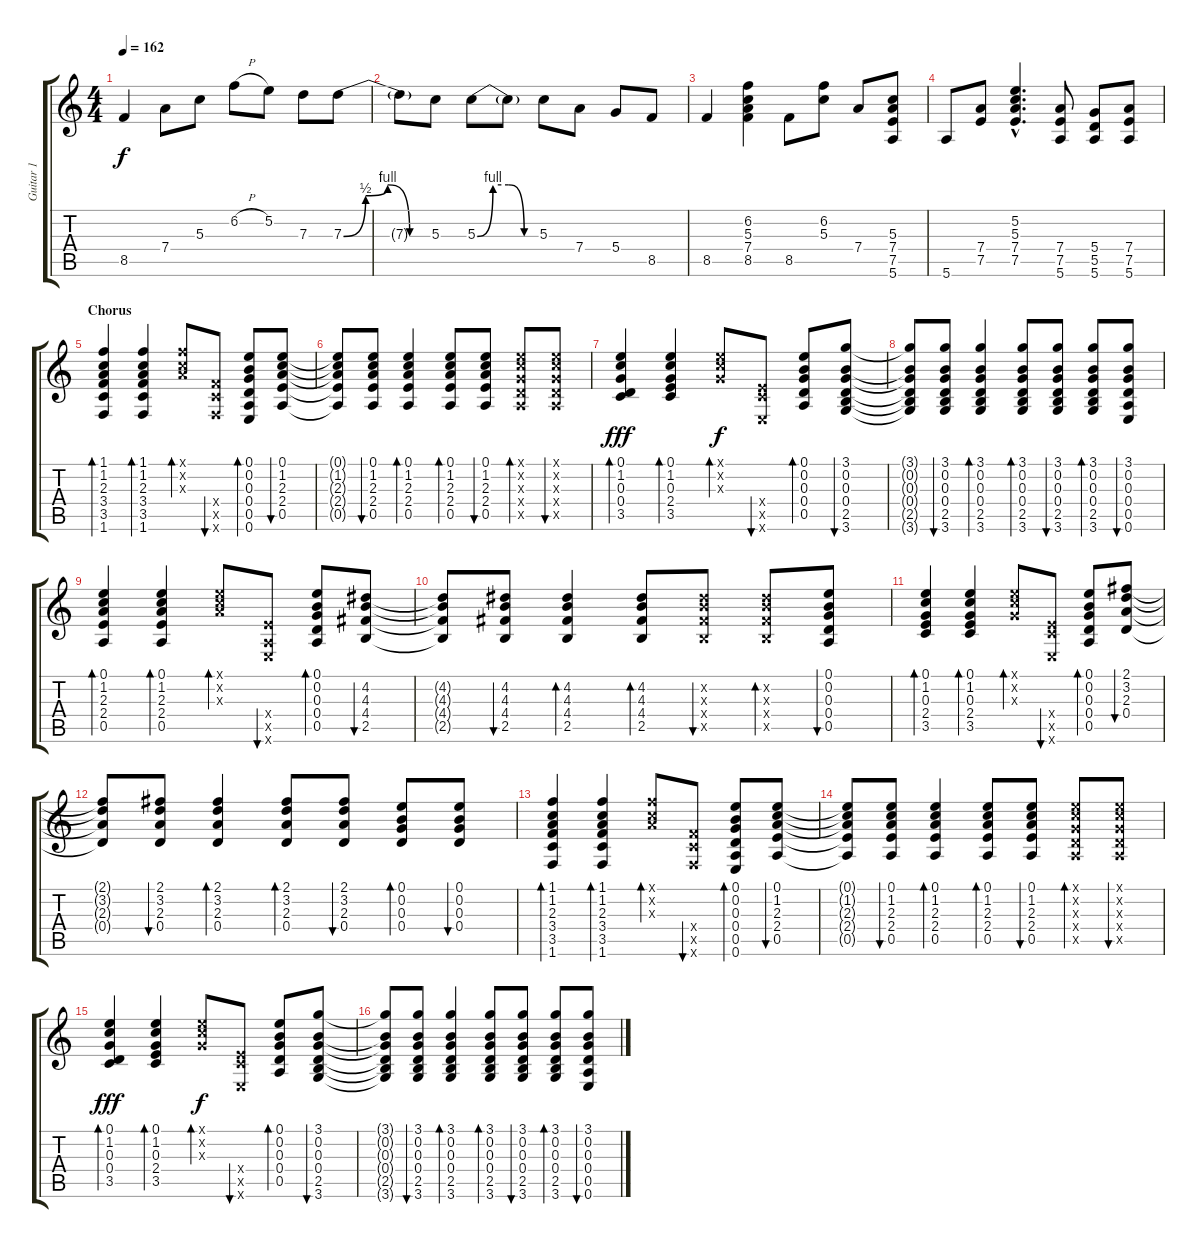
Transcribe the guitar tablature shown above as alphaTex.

\track ("Guitar 1" "Guitar 1") {instrument acousticguitarsteel}
\staff {score tabs}
\tuning (E4 B3 G3 D3 A2 E2) {hide}
\ts (4 4)
\tempo 162
\clef g2
\ks c
8.5.4{dy f} 7.4.8 5.3.8 6.2{h}.8 5.2.8 7.3.8 7.3{be (custom 0 0 15 2 30 4 45 0 60 0)}.8 |
7.3{t}.8 5.3.8 5.3{be (custom 0 0 15 4 30 4 45 0 60 0)}.8 5.3{t}.8 5.3.8 7.4.8 5.4.8 8.5.8 |
8.5.4 (6.2 5.3 7.4 8.5).4 8.5.8 (6.2 5.3).8 7.4.8 (5.3 7.4 7.5 5.6).8 |
5.6.8 (7.4 7.5).8 (5.2{hac} 5.3{hac} 7.4{hac} 7.5{hac}).4{d} (7.4 7.5 5.6).8 (5.4 5.5 5.6).8 (7.4 7.5 5.6).8 |
\section ("" "Chorus")
(1.1 1.2 2.3 3.4 3.5 1.6).4{bd 60} (1.1 1.2 2.3 3.4 3.5 1.6).4{bd 60} (1.1{x} 1.2{x} 2.3{x}).8{bd 60} (3.4{x} 3.5{x} 1.6{x}).8{bu 60} (0.1 0.2 0.3 0.4 0.5 0.6).8{bd 60} (0.1 1.2 2.3 2.4 0.5).8{bu 60} |
(0.1{t} 1.2{t} 2.3{t} 2.4{t} 0.5{t}).8 (0.1 1.2 2.3 2.4 0.5).8{bu 60} (0.1 1.2 2.3 2.4 0.5).4{bd 60} (0.1 1.2 2.3 2.4 0.5).8{bd 60} (0.1 1.2 2.3 2.4 0.5).8{bu 60} (0.1{x} 1.2{x} 0.3{x} 0.4{x} 0.5{x}).8{bd 60} (0.1{x} 1.2{x} 0.3{x} 0.4{x} 0.5{x}).8{bu 60} |
(0.1 1.2 0.3 0.4 3.5).4{bd 60 dy fff} (0.1 1.2 0.3 2.4 3.5).4{bd 60} (0.1{x} 1.2{x} 0.3{x}).8{bd 60 dy f} (2.4{x} 3.5{x} 0.6{x}).8{bu 60} (0.1 0.2 0.3 0.4 0.5).8{bd 60} (3.1 0.2 0.3 0.4 2.5 3.6).8{bu 60} |
(3.1{t} 0.2{t} 0.3{t} 0.4{t} 2.5{t} 3.6{t}).8 (3.1 0.2 0.3 0.4 2.5 3.6).8{bu 60} (3.1 0.2 0.3 0.4 2.5 3.6).4{bd 60} (3.1 0.2 0.3 0.4 2.5 3.6).8{bd 60} (3.1 0.2 0.3 0.4 2.5 3.6).8{bu 60} (3.1 0.2 0.3 0.4 2.5 3.6).8{bd 60} (3.1 0.2 0.3 0.4 0.5 0.6).8{bu 60} |
(0.1 1.2 2.3 2.4 0.5).4{bd 60} (0.1 1.2 2.3 2.4 0.5).4{bd 60} (0.1{x} 1.2{x} 2.3{x}).8{bd 60} (2.4{x} 0.5{x} 0.6{x}).8{bu 60} (0.1 0.2 0.3 0.4 0.5).8{bd 60} (4.2 4.3 4.4 2.5).8{bu 60} |
(4.2{t} 4.3{t} 4.4{t} 2.5{t}).8 (4.2 4.3 4.4 2.5).8{bu 60} (4.2 4.3 4.4 2.5).4{bd 60} (4.2 4.3 4.4 2.5).8{bd 60} (4.2{x} 4.3{x} 4.4{x} 2.5{x}).8{bu 60} (4.2{x} 4.3{x} 4.4{x} 2.5{x}).8{bd 60} (0.1 0.2 0.3 0.4 0.5).8{bu 60} |
(0.1 1.2 0.3 2.4 3.5).4{bd 60} (0.1 1.2 0.3 2.4 3.5).4{bd 60} (0.1{x} 1.2{x} 0.3{x}).8{bd 60} (2.4{x} 3.5{x} 0.6{x}).8{bu 60} (0.1 0.2 0.3 0.4 0.5).8{bd 60} (2.1 3.2 2.3 0.4).8{bu 60} |
(2.1{t} 3.2{t} 2.3{t} 0.4{t}).8 (2.1 3.2 2.3 0.4).8{bu 60} (2.1 3.2 2.3 0.4).4{bd 60} (2.1 3.2 2.3 0.4).8{bd 60} (2.1 3.2 2.3 0.4).8{bu 60} (0.1 0.2 0.3 0.4).8{bd 60} (0.1 0.2 0.3 0.4).8{bu 60} |
(1.1 1.2 2.3 3.4 3.5 1.6).4{bd 60} (1.1 1.2 2.3 3.4 3.5 1.6).4{bd 60} (1.1{x} 1.2{x} 2.3{x}).8{bd 60} (3.4{x} 3.5{x} 1.6{x}).8{bu 60} (0.1 0.2 0.3 0.4 0.5 0.6).8{bd 60} (0.1 1.2 2.3 2.4 0.5).8{bu 60} |
(0.1{t} 1.2{t} 2.3{t} 2.4{t} 0.5{t}).8 (0.1 1.2 2.3 2.4 0.5).8{bu 60} (0.1 1.2 2.3 2.4 0.5).4{bd 60} (0.1 1.2 2.3 2.4 0.5).8{bd 60} (0.1 1.2 2.3 2.4 0.5).8{bu 60} (0.1{x} 1.2{x} 0.3{x} 0.4{x} 0.5{x}).8{bd 60} (0.1{x} 1.2{x} 0.3{x} 0.4{x} 0.5{x}).8{bu 60} |
(0.1 1.2 0.3 0.4 3.5).4{bd 60 dy fff} (0.1 1.2 0.3 2.4 3.5).4{bd 60} (0.1{x} 1.2{x} 0.3{x}).8{bd 60 dy f} (2.4{x} 3.5{x} 0.6{x}).8{bu 60} (0.1 0.2 0.3 0.4 0.5).8{bd 60} (3.1 0.2 0.3 0.4 2.5 3.6).8{bu 60} |
(3.1{t} 0.2{t} 0.3{t} 0.4{t} 2.5{t} 3.6{t}).8 (3.1 0.2 0.3 0.4 2.5 3.6).8{bu 60} (3.1 0.2 0.3 0.4 2.5 3.6).4{bd 60} (3.1 0.2 0.3 0.4 2.5 3.6).8{bd 60} (3.1 0.2 0.3 0.4 2.5 3.6).8{bu 60} (3.1 0.2 0.3 0.4 2.5 3.6).8{bd 60} (3.1 0.2 0.3 0.4 0.5 0.6).8{bu 60}
